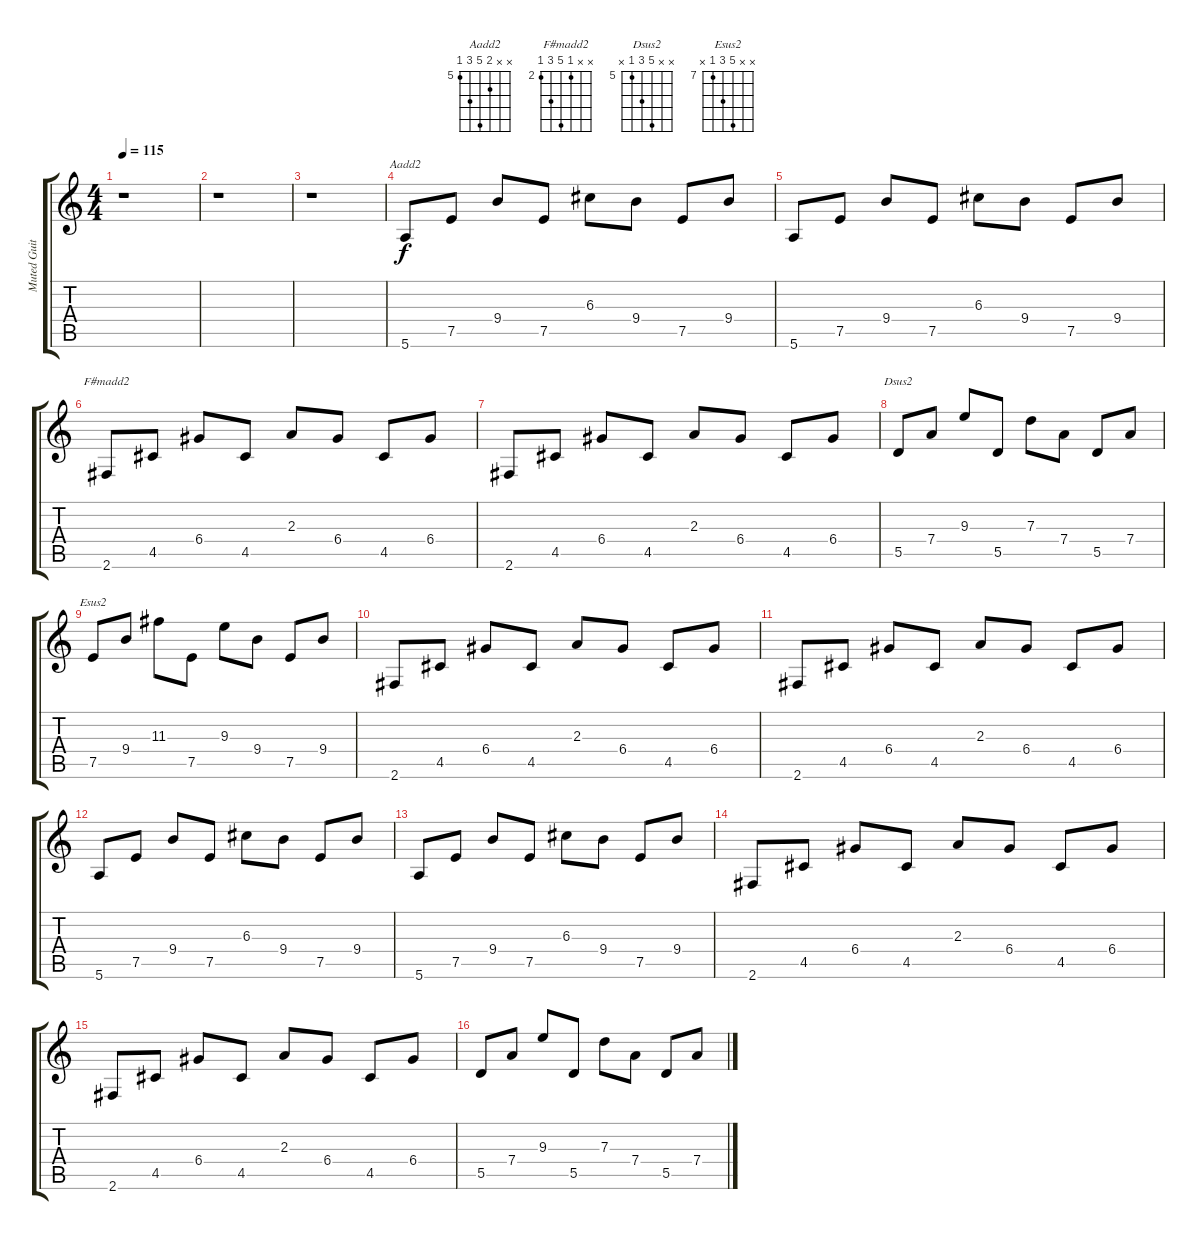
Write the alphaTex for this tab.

\track ("Muted Guitar        " "Muted Guit") {instrument electricguitarmuted}
\staff {score tabs}
\tuning (E4 B3 G3 D3 A2 E2) {hide}
\chord ("Aadd2" x x 6 9 7 5) {firstfret 5}
\chord ("F#madd2" x x 2 6 4 2) {firstfret 2}
\chord ("Dsus2" x x 9 7 5 x) {firstfret 5}
\chord ("Esus2" x x 11 9 7 x) {firstfret 7}
\ts (4 4)
\tempo 115
\clef g2
\ks c
r.1{dy f} |
r.1 |
r.1 |
5.6.8{ch "Aadd2"} 7.5.8 9.4.8 7.5.8 6.3.8 9.4.8 7.5.8 9.4.8 |
5.6.8 7.5.8 9.4.8 7.5.8 6.3.8 9.4.8 7.5.8 9.4.8 |
2.6.8{ch "F#madd2"} 4.5.8 6.4.8 4.5.8 2.3.8 6.4.8 4.5.8 6.4.8 |
2.6.8 4.5.8 6.4.8 4.5.8 2.3.8 6.4.8 4.5.8 6.4.8 |
5.5.8{ch "Dsus2"} 7.4.8 9.3.8 5.5.8 7.3.8 7.4.8 5.5.8 7.4.8 |
7.5.8{ch "Esus2"} 9.4.8 11.3.8 7.5.8 9.3.8 9.4.8 7.5.8 9.4.8 |
2.6.8 4.5.8 6.4.8 4.5.8 2.3.8 6.4.8 4.5.8 6.4.8 |
2.6.8 4.5.8 6.4.8 4.5.8 2.3.8 6.4.8 4.5.8 6.4.8 |
5.6.8 7.5.8 9.4.8 7.5.8 6.3.8 9.4.8 7.5.8 9.4.8 |
5.6.8 7.5.8 9.4.8 7.5.8 6.3.8 9.4.8 7.5.8 9.4.8 |
2.6.8 4.5.8 6.4.8 4.5.8 2.3.8 6.4.8 4.5.8 6.4.8 |
2.6.8 4.5.8 6.4.8 4.5.8 2.3.8 6.4.8 4.5.8 6.4.8 |
5.5.8 7.4.8 9.3.8 5.5.8 7.3.8 7.4.8 5.5.8 7.4.8
